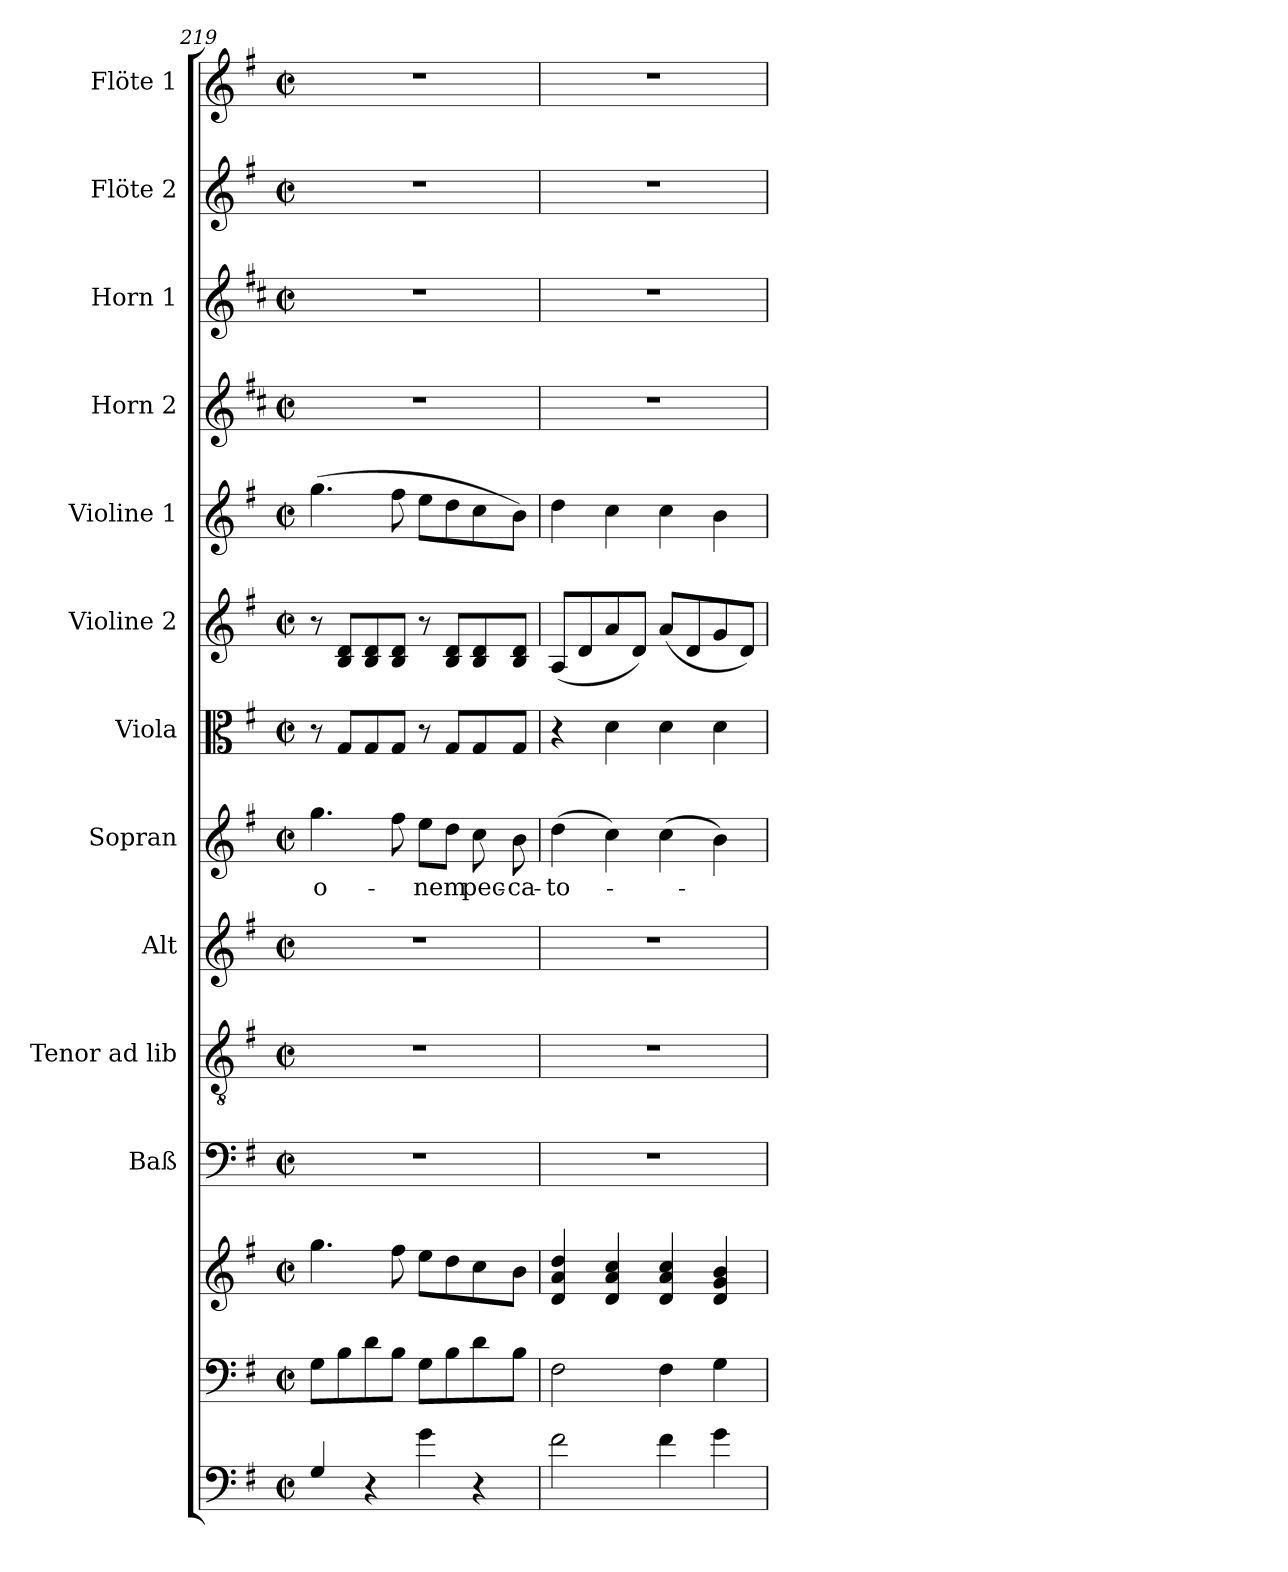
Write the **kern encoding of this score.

**kern	**kern	**kern	**kern	**kern	**kern	**kern	**text	**kern	**kern	**kern	**kern	**kern	**kern	**kern
*part13	*part12	*part12	*part11	*part10	*part9	*part8	*part8	*part7	*part6	*part5	*part4	*part3	*part2	*part1
*staff14	*staff13	*staff12	*staff11	*staff10	*staff9	*staff8	*staff8	*staff7	*staff6	*staff5	*staff4	*staff3	*staff2	*staff1
*	*	*	*I"Baß	*I"Tenor ad lib	*I"Alt	*I"Sopran	*	*I"Viola	*I"Violine 2	*I"Violine 1	*I"Horn 2	*I"Horn 1	*I"Flöte 2	*I"Flöte 1
*	*	*	*I'Baß	*I'Ten	*I'Alt	*I'Sop	*	*I'Vla.	*I'Vln. 2	*I'Vln. 1	*I'Hrn. 2	*I'Hrn. 1	*I'Fl. 2	*I'Fl. 1
*clefF4	*clefF4	*clefG2	*clefF4	*clefGv2	*clefG2	*clefG2	*	*clefC3	*clefG2	*clefG2	*clefG2	*clefG2	*clefG2	*clefG2
*ITrd7c12	*	*	*	*	*	*	*	*	*	*	*ITrd4c7	*ITrd4c7	*	*
*k[f#]	*k[f#]	*k[f#]	*k[f#]	*k[f#]	*k[f#]	*k[f#]	*	*k[f#]	*k[f#]	*k[f#]	*k[f#]	*k[f#]	*k[f#]	*k[f#]
*G:	*G:	*G:	*G:	*G:	*G:	*G:	*	*G:	*G:	*G:	*G:	*G:	*G:	*G:
*M2/2	*M2/2	*M2/2	*M2/2	*M2/2	*M2/2	*M2/2	*	*M2/2	*M2/2	*M2/2	*M2/2	*M2/2	*M2/2	*M2/2
*met(c|)	*met(c|)	*met(c|)	*met(c|)	*met(c|)	*met(c|)	*met(c|)	*	*met(c|)	*met(c|)	*met(c|)	*met(c|)	*met(c|)	*met(c|)	*met(c|)
=219	=219	=219	=219	=219	=219	=219	=219	=219	=219	=219	=219	=219	=219	=219
!	!	!	!	!	!	!	!LO:LY:b	!	!	!	!	!	!	!
4GG/	8G\L	4.gg\	1r	1r	1r	4.gg\	-o-	8r	8r	(>4.gg\	1r	1r	1r	1r
.	8B\	.	.	.	.	.	.	8G/L	8B/ 8d/L	.	.	.	.	.
4r	8d\	.	.	.	.	.	.	8G/	8B/ 8d/	.	.	.	.	.
.	8B\J	8ff#\	.	.	.	8ff#\	.	8G/J	8B/ 8d/J	8ff#\	.	.	.	.
!	!	!	!	!	!	!	!LO:LY:b	!	!	!	!	!	!	!
4G\	8G\L	8ee\L	.	.	.	8ee\L	-nem	8r	8r	8ee\L	.	.	.	.
.	8B\	8dd\	.	.	.	8dd\J	.	8G/L	8B/ 8d/L	8dd\	.	.	.	.
!	!	!	!	!	!	!	!LO:LY:b	!	!	!	!	!	!	!
4r	8d\	8cc\	.	.	.	8cc\	pec-	8G/	8B/ 8d/	8cc\	.	.	.	.
!	!	!	!	!	!	!	!LO:LY:b	!	!	!	!	!	!	!
.	8B\J	8b\J	.	.	.	8b\	-ca-	8G/J	8B/ 8d/J	8b\J)	.	.	.	.
=220	=220	=220	=220	=220	=220	=220	=220	=220	=220	=220	=220	=220	=220	=220
!	!	!	!	!	!	!	!LO:LY:b	!	!	!	!	!	!	!
2F#\	2F#\	4d/ 4a/ 4dd/	1r	1r	1r	(>4dd\	-to-	4r	(<8A/L	4dd\	1r	1r	1r	1r
.	.	.	.	.	.	.	.	.	8d/	.	.	.	.	.
.	.	4d/ 4a/ 4cc/	.	.	.	4cc\)	.	4d\	8a/	4cc\	.	.	.	.
.	.	.	.	.	.	.	.	.	8d/J)	.	.	.	.	.
4F#\	4F#\	4d/ 4a/ 4cc/	.	.	.	(>4cc\	.	4d\	(<8a/L	4cc\	.	.	.	.
.	.	.	.	.	.	.	.	.	8d/	.	.	.	.	.
4G\	4G\	4d/ 4g/ 4b/	.	.	.	4b\)	.	4d\	8g/	4b\	.	.	.	.
.	.	.	.	.	.	.	.	.	8d/J)	.	.	.	.	.
=	=	=	=	=	=	=	=	=	=	=	=	=	=	=
*-	*-	*-	*-	*-	*-	*-	*-	*-	*-	*-	*-	*-	*-	*-
